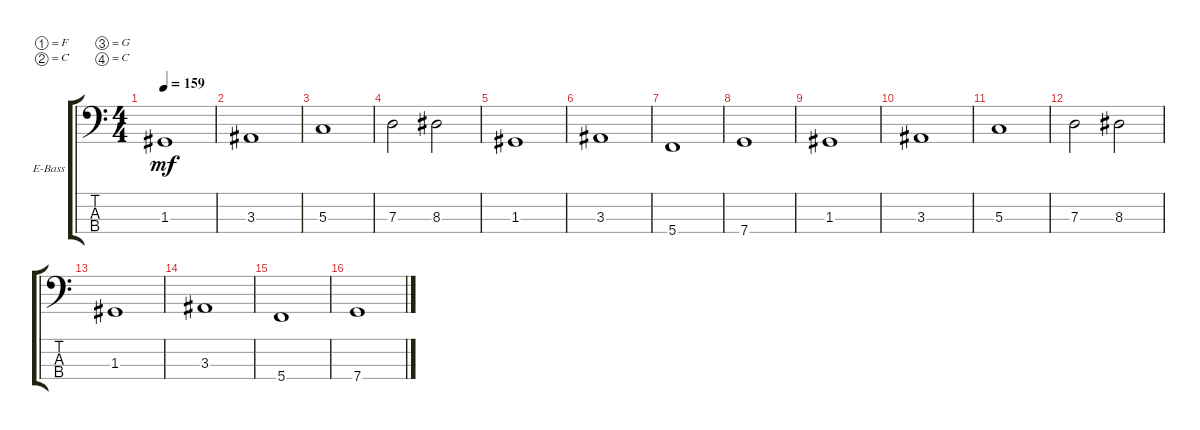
\defaultSystemsLayout 4
\bracketExtendMode groupsimilarinstruments
\firstSystemTrackNameOrientation horizontal
\otherSystemsTrackNameOrientation horizontal
\track ("Electric Bass" "E-Bass") {instrument electricbassfinger}
\staff {score tabs}
\tuning (F2 C2 G1 C1)
\ts (4 4)
\tempo 159
\clef f4
\ks c
1.3.1{dy mf} |
3.3.1 |
5.3.1 |
7.3.2 8.3.2 |
1.3.1 |
3.3.1 |
5.4.1 |
7.4.1 |
1.3.1 |
3.3.1 |
5.3.1 |
7.3.2 8.3.2 |
1.3.1 |
3.3.1 |
5.4.1 |
7.4.1
